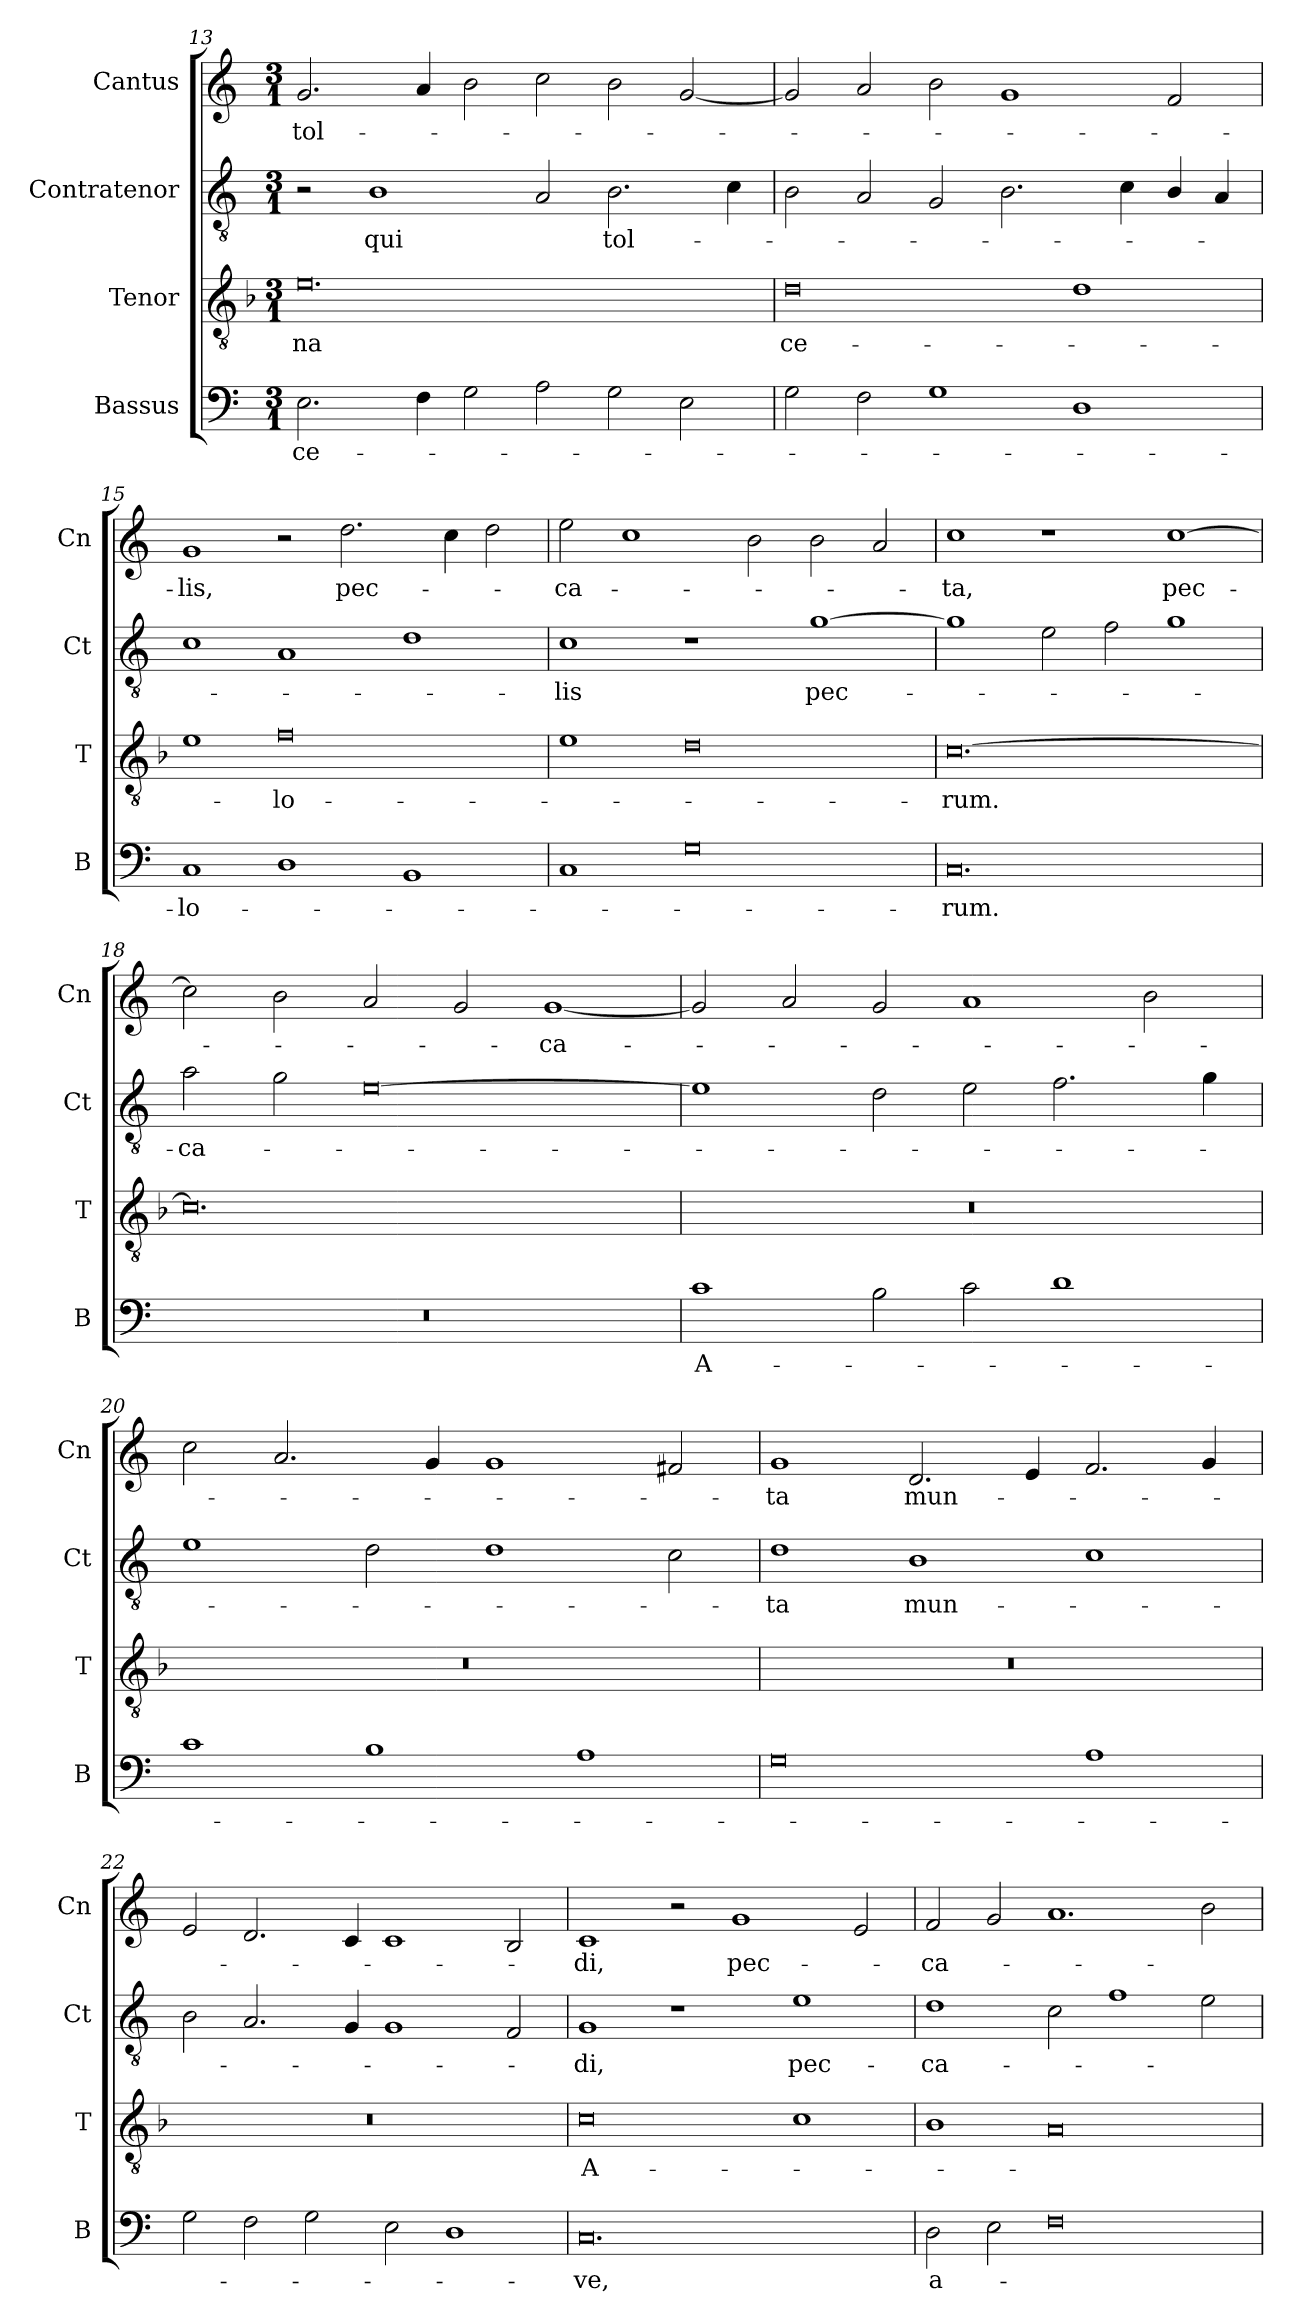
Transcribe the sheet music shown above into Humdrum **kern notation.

**kern	**text	**kern	**text	**kern	**text	**kern	**text
*part4	*part4	*part3	*part3	*part2	*part2	*part1	*part1
*staff4	*staff4	*staff3	*staff3	*staff2	*staff2	*staff1	*staff1
*I"Bassus	*	*I"Tenor	*	*I"Contratenor	*	*I"Cantus	*
*I'B	*	*I'T	*	*I'Ct	*	*I'Cn	*
*clefF4	*	*clefGv2	*	*clefGv2	*	*clefG2	*
*k[]	*	*k[b-]	*	*k[]	*	*k[]	*
*M3/1	*	*M3/1	*	*M3/1	*	*M3/1	*
=13	=13	=13	=13	=13	=13	=13	=13
2.E\	ce-	0.e	-na	2r	.	2.g/	tol-
.	.	.	.	1B	qui	.	.
4F\	.	.	.	.	.	4a/	.
2G\	.	.	.	.	.	2b\	.
2A\	.	.	.	2A/	.	2cc\	.
2G\	.	.	.	2.B\	tol-	2b\	.
2E\	.	.	.	.	.	[2g/	.
.	.	.	.	4c\	.	.	.
=14	=14	=14	=14	=14	=14	=14	=14
2G\	.	0d	ce-	2B\	.	2g/]	.
2F\	.	.	.	2A/	.	2a/	.
1G	.	.	.	2G/	.	2b\	.
.	.	.	.	2.B\	.	1g	.
1D	.	1d	.	.	.	.	.
.	.	.	.	4c\	.	.	.
.	.	.	.	4B/	.	2f/	.
.	.	.	.	4A/	.	.	.
=15	=15	=15	=15	=15	=15	=15	=15
1C	-lo-	1e	.	1c	.	1g	-lis,
1D	.	0f	-lo-	1A	.	2r	.
.	.	.	.	.	.	2.dd\	pec-
1BB	.	.	.	1d	.	.	.
.	.	.	.	.	.	4cc\	.
.	.	.	.	.	.	2dd\	.
=16	=16	=16	=16	=16	=16	=16	=16
1C	.	1e	.	1c	-lis	2ee\	-ca-
.	.	.	.	.	.	1cc	.
0G	.	0d	.	1r	.	.	.
.	.	.	.	.	.	2b\	.
.	.	.	.	[1g	pec-	2b\	.
.	.	.	.	.	.	2a/	.
=17	=17	=17	=17	=17	=17	=17	=17
0.C	-rum.	[0.c	-rum.	1g]	.	1cc	-ta,
.	.	.	.	2e\	.	1r	.
.	.	.	.	2f\	.	.	.
.	.	.	.	1g	.	[1cc	pec-
=18	=18	=18	=18	=18	=18	=18	=18
0.r	.	0.c]	.	2a\	-ca-	2cc\]	.
.	.	.	.	2g\	.	2b\	.
.	.	.	.	[0e	.	2a/	.
.	.	.	.	.	.	2g/	.
.	.	.	.	.	.	[1g	-ca-
=19	=19	=19	=19	=19	=19	=19	=19
1c	A-	0.r	.	1e]	.	2g/]	.
.	.	.	.	.	.	2a/	.
2B\	.	.	.	2d\	.	2g/	.
2c\	.	.	.	2e\	.	1a	.
1d	.	.	.	2.f\	.	.	.
.	.	.	.	.	.	2b\	.
.	.	.	.	4g\	.	.	.
=20	=20	=20	=20	=20	=20	=20	=20
1c	.	0.r	.	1e	.	2cc\	.
.	.	.	.	.	.	2.a/	.
1B	.	.	.	2d\	.	.	.
.	.	.	.	.	.	4g/	.
.	.	.	.	1d	.	1g	.
1A	.	.	.	.	.	.	.
.	.	.	.	2c\	.	2f#X/	.
=21	=21	=21	=21	=21	=21	=21	=21
0G	.	0.r	.	1d	-ta	1g	-ta
.	.	.	.	1B	mun-	2.d/	mun-
.	.	.	.	.	.	4e/	.
1A	.	.	.	1c	.	2.f/	.
.	.	.	.	.	.	4g/	.
=22	=22	=22	=22	=22	=22	=22	=22
2G\	.	0.r	.	2B\	.	2e/	.
2F\	.	.	.	2.A/	.	2.d/	.
2G\	.	.	.	.	.	.	.
.	.	.	.	4G/	.	4c/	.
2E\	.	.	.	1G	.	1c	.
1D	.	.	.	.	.	.	.
.	.	.	.	2F/	.	2B/	.
=23	=23	=23	=23	=23	=23	=23	=23
0.C	-ve,	0c	A-	1G	-di,	1c	-di,
.	.	.	.	1r	.	2r	.
.	.	.	.	.	.	1g	pec-
.	.	1c	.	1e	pec-	.	.
.	.	.	.	.	.	2e/	.
=24	=24	=24	=24	=24	=24	=24	=24
2D\	a-	1B-	.	1d	-ca-	2f/	-ca-
2E\	.	.	.	.	.	2g/	.
0F	.	0A	.	2c\	.	1.a	.
.	.	.	.	1f	.	.	.
.	.	.	.	2e\	.	2b\	.
=	=	=	=	=	=	=	=
*-	*-	*-	*-	*-	*-	*-	*-
